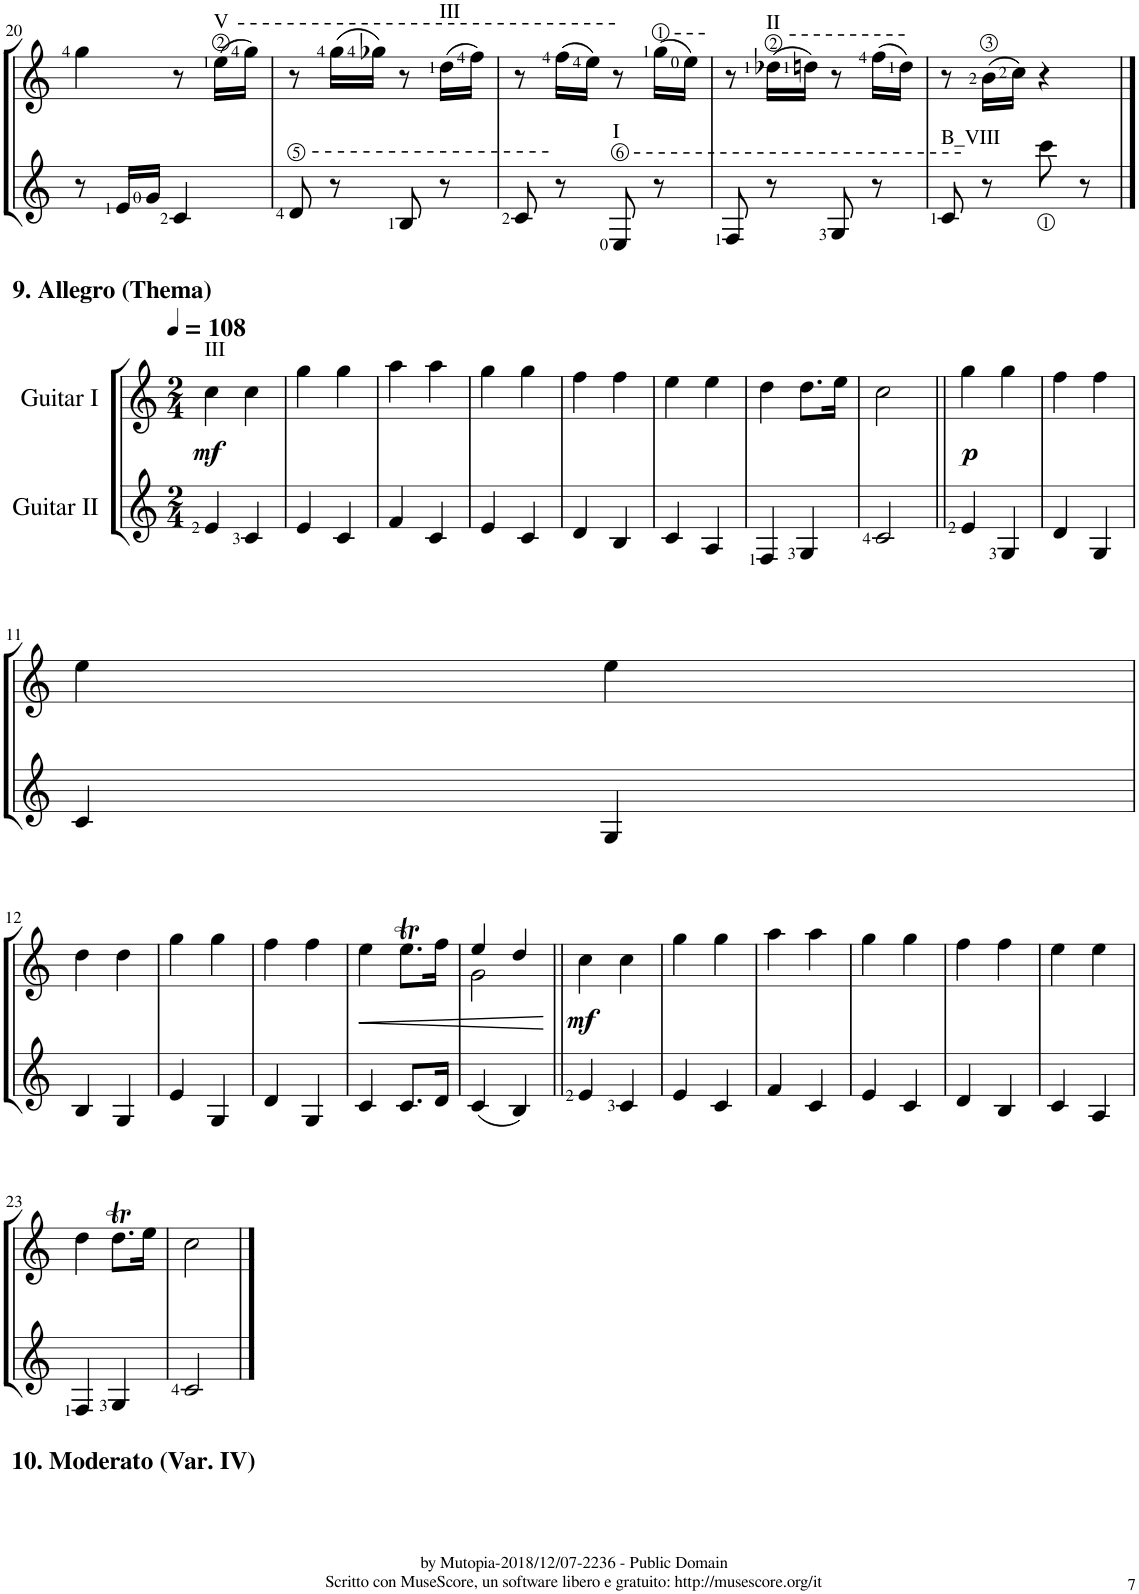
**kern	**kern	**dynam
*part2	*part1	*part1
*staff2	*staff1	*staff1
*I"Guitar II	*I"Guitar I	*
!!LO:PB:g=z
*clefG2	*clefG2	*
*Trd7c12	*Trd7c12	*
*k[]	*k[]	*
*M2/4	*M2/4	*
=20	=20	=20
8r	4gg\	.
16e/LL	.	.
16g/JJ	.	.
4c/	8r	.
!	!LO:TX:a:t=V	!
.	(16ee\LL	.
.	16gg\JJ)	.
=21	=21	=21
8d/	8r	.
8r	(16gg\LL	.
.	16gg-X\JJ)	.
8B/	8r	.
!	!LO:TX:a:t=III	!
8r	(16dd\LL	.
.	16ff\JJ)	.
=22	=22	=22
8c/	8r	.
8r	(16ff\LL	.
.	16ee\JJ)	.
!LO:TX:a:t=I	!	!
8E/	8r	.
8r	(16gg\LL	.
.	16ee\JJ)	.
=23	=23	=23
8F/	8r	.
!	!LO:TX:a:t=II	!
8r	(16dd-X\LL	.
.	16ddn\JJ)	.
8G/	8r	.
8r	(16ff\LL	.
.	16dd\JJ)	.
=24	=24	=24
!LO:TX:a:t=B_VIII	!	!
8c/	8r	.
8r	(16b\LL	.
.	16cc\JJ)	.
8ccc<\	4r	.
8r	.	.
!!LO:LB:g=z
==1	==1	==1
*M2/4	*M2/4	*
*	*MM108	*
!	!LO:TX:a:B:t=9. Allegro (Thema)	!
!	!LO:TX:a:t=III	!
!	!	!LO:DY:b
4e/	4cc\	mf
4c/	4cc\	.
=2	=2	=2
4e/	4gg\	.
4c/	4gg\	.
=3	=3	=3
4f/	4aa\	.
4c/	4aa\	.
=4	=4	=4
4e/	4gg\	.
4c/	4gg\	.
=5	=5	=5
4d/	4ff\	.
4B/	4ff\	.
=6	=6	=6
4c/	4ee\	.
4A/	4ee\	.
=7	=7	=7
4F/	4dd\	.
4G/	8.dd\L	.
.	16ee\Jk	.
=8	=8	=8
2c/	2cc\	.
=9||	=9||	=9||
!	!	!LO:DY:b
4e/	4gg\	p
4G/	4gg\	.
=10	=10	=10
4d/	4ff\	.
4G/	4ff\	.
!!LO:LB:g=z
=11	=11	=11
4c/	4ee\	.
4G/	4ee\	.
!!LO:LB:g=z
=12	=12	=12
4B/	4dd\	.
4G/	4dd\	.
=13	=13	=13
4e/	4gg\	.
4G/	4gg\	.
=14	=14	=14
4d/	4ff\	.
4G/	4ff\	.
=15	=15	=15
!	!	!LO:HP:b
4c/	4ee\	<
8.c/L	8.eet\L	.
16d/Jk	16ff\Jk	.
=16	=16	=16
*	*^	*
(4c/	4ee/	2g\	.
4B/)	4dd/	.	.
*	*v	*v	*
.	.	[
=17||	=17||	=17||
!	!	!LO:DY:b
4e/	4cc\	mf
4c/	4cc\	.
=18	=18	=18
4e/	4gg\	.
4c/	4gg\	.
=19	=19	=19
4f/	4aa\	.
4c/	4aa\	.
=20	=20	=20
4e/	4gg\	.
4c/	4gg\	.
=21	=21	=21
4d/	4ff\	.
4B/	4ff\	.
=22	=22	=22
4c/	4ee\	.
4A/	4ee\	.
!!LO:LB:g=z
=23	=23	=23
!LO:TX:b:B:t=10. Moderato (Var. IV)	!	!
4F/	4dd\	.
4G/	8.ddT\L	.
.	16ee\Jk	.
=24	=24	=24
2c/	2cc\	.
==	==	==
*-	*-	*-
